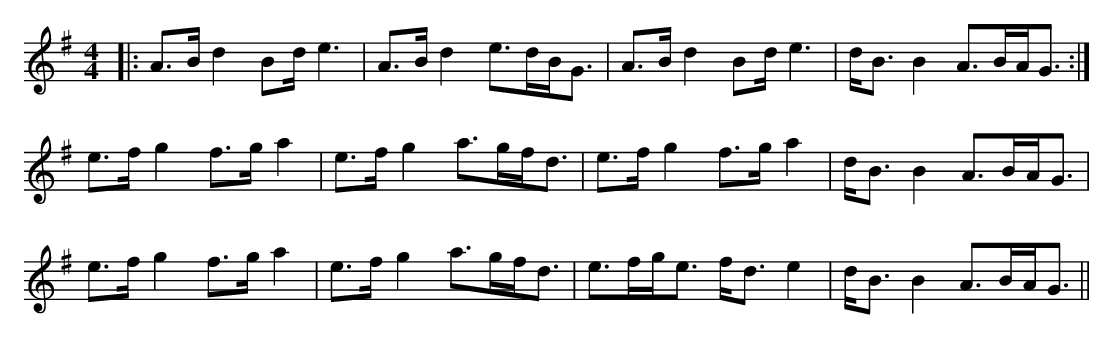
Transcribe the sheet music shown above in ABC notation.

X:1
M:4/4
K:Ador
|:A>B d2 Bd<e2|A>B d2 e>dB<G|A>B d2 Bd<e2|d<BB2 A>BA<G:|
e>f g2 f>g a2|e>f g2 a>gf<d|e>f g2 f>g a2|d<BB2 A>BA<G|
e>f g2 f>g a2|e>f g2 a>gf<d|e>fg<e f<d e2|d<BB2 A>BA<G||
